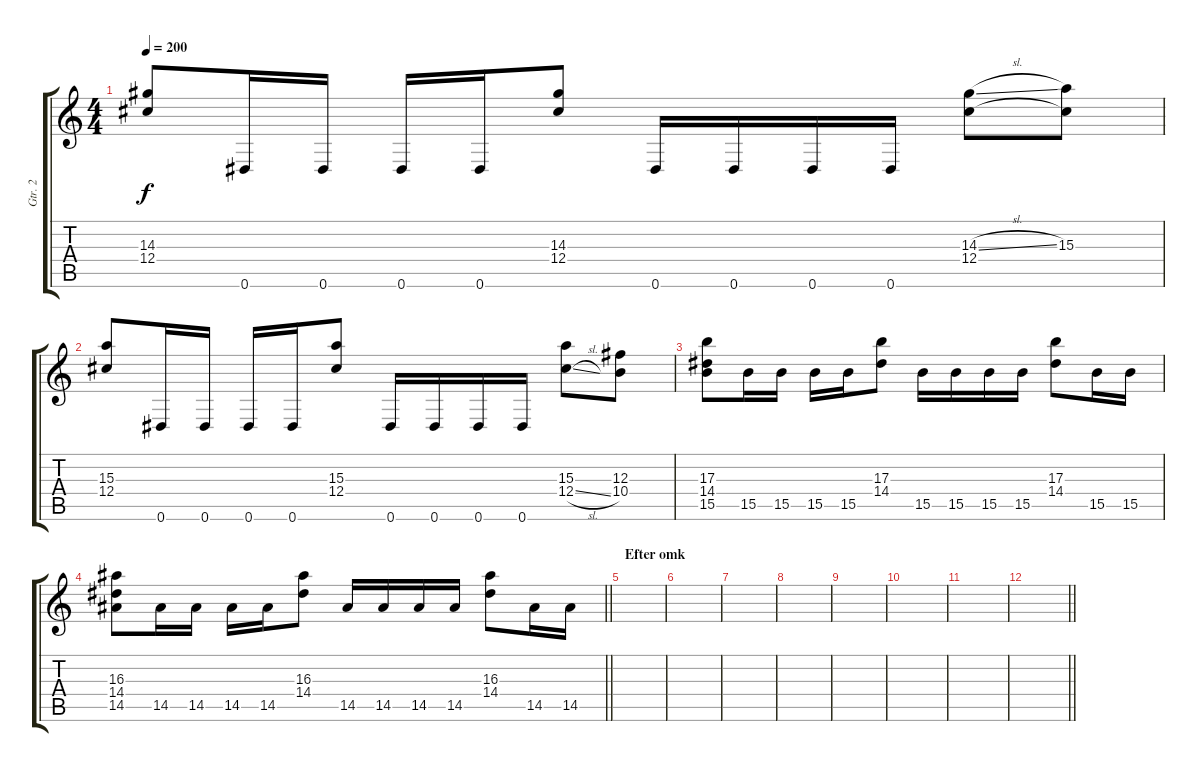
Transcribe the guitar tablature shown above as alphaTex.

\track ("Gtr. 2" "Gtr. 2") {instrument distortionguitar}
\staff {score tabs}
\tuning (Eb4 Bb3 Gb3 Db3 Ab2 Eb2) {hide}
\ts (4 4)
\tempo 200
\clef g2
\ks c
(14.3 12.4).8{dy f} 0.6.16 0.6.16 0.6.16 0.6.16 (14.3 12.4).8 0.6.16 0.6.16 0.6.16 0.6.16 (14.3{sl} 12.4).8 (15.3 12.4{t}).8 |
(15.3 12.4).8 0.6.16 0.6.16 0.6.16 0.6.16 (15.3 12.4).8 0.6.16 0.6.16 0.6.16 0.6.16 (15.3 12.4{sl}).8 (12.3 10.4).8 |
(17.3 14.4 15.5).8 15.5.16 15.5.16 15.5.16 15.5.16 (17.3 14.4).8 15.5.16 15.5.16 15.5.16 15.5.16 (17.3 14.4).8 15.5.16 15.5.16 |
\barLineRight lightlight
(16.3 14.4 14.5).8 14.5.16 14.5.16 14.5.16 14.5.16 (16.3 14.4).8 14.5.16 14.5.16 14.5.16 14.5.16 (16.3 14.4).8 14.5.16 14.5.16 |
\section ("" "Efter omk")
|
|
|
|
|
|
|
\barLineRight lightlight
